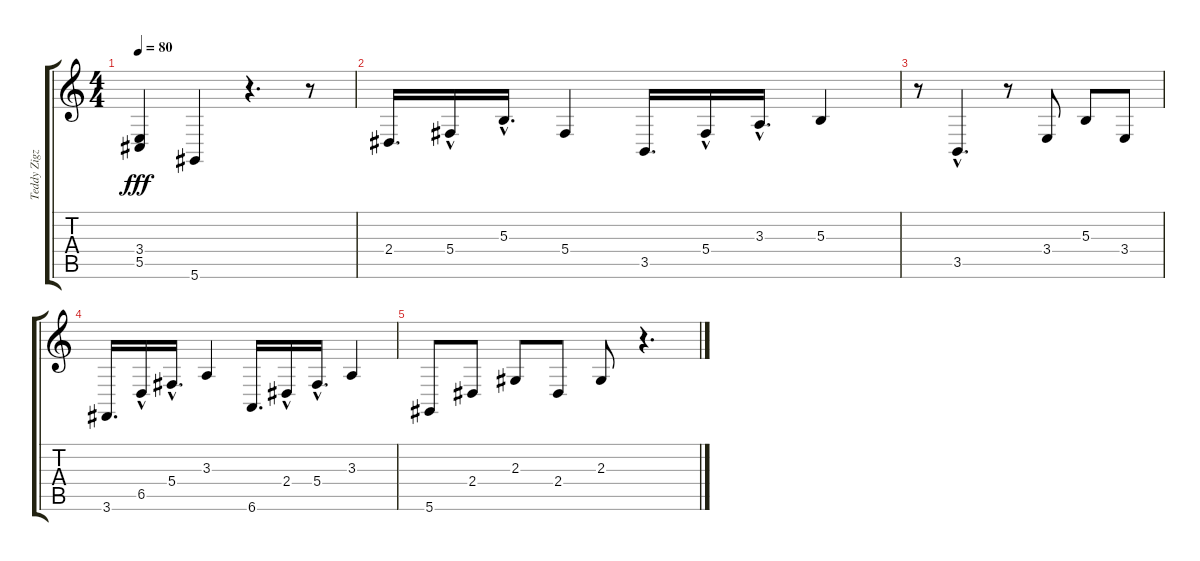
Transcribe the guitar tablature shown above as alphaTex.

\track ("Teddy Zigzag" "Teddy Zigz") {instrument acousticgrandpiano}
\staff {score tabs}
\tuning (Eb4 Bb3 Gb3 Db3 Ab2 Eb2) {hide}
\ts (4 4)
\tempo 80
\clef g2
\ks c
(3.4 5.5).4{dy fff} 5.6.4 r.4{d} r.8 |
2.4.16{d} 5.4{hac}.16 5.3{hac}.16{d} 5.4.4 3.5.16{d} 5.4{hac}.16 3.3{hac}.16{d} 5.3.4 |
r.8 3.5{hac}.4{d} r.8 3.4.8 5.3.8 3.4.8 |
3.6.16{d} 6.5{hac}.16 5.4{hac}.16{d} 3.3.4 6.6.16{d} 2.4{hac}.16 5.4{hac}.16{d} 3.3.4 |
5.6.8 2.4.8 2.3.8 2.4.8 2.3.8 r.4{d}
